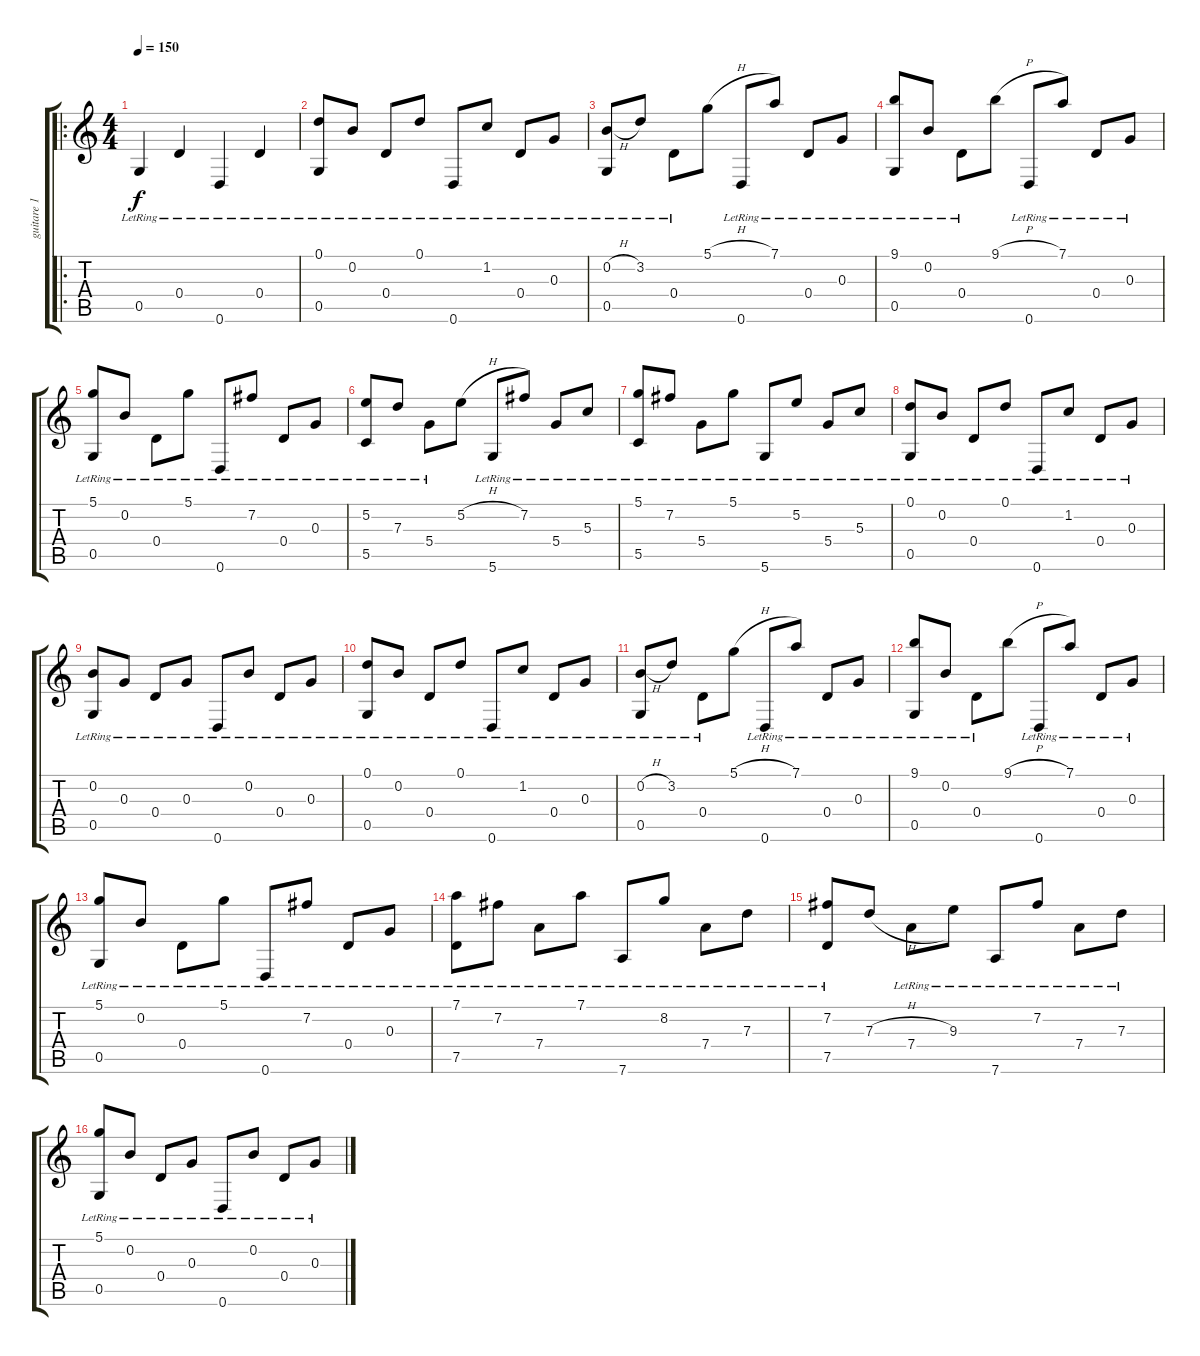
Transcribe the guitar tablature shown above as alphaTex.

\track ("guitare 1" "guitare 1") {instrument acousticguitarsteel}
\staff {score tabs}
\tuning (D4 B3 G3 D3 G2 D2) {hide}
\ro
\ts (4 4)
\tempo 150
\clef g2
\ks c
0.5{lr}.4{dy f instrument acousticguitarsteel} 0.4{lr}.4 0.6{lr}.4 0.4{lr}.4 |
(0.1{lr} 0.5{lr}).8 0.2{lr}.8 0.4{lr}.8 0.1{lr}.8 0.6{lr}.8 1.2{lr}.8 0.4{lr}.8 0.3{lr}.8 |
(0.2{h} 0.5{lr}).8 3.2{lr}.8 0.4{lr}.8 5.1{h}.8 0.6{lr}.8 7.1{lr}.8 0.4{lr}.8 0.3{lr}.8 |
(9.1{lr} 0.5{lr}).8 0.2{lr}.8 0.4{lr}.8 9.1{h}.8 0.6{lr}.8 7.1{lr}.8 0.4{lr}.8 0.3{lr}.8 |
(5.1{lr} 0.5{lr}).8 0.2{lr}.8 0.4{lr}.8 5.1{lr}.8 0.6{lr}.8 7.2{lr}.8 0.4{lr}.8 0.3{lr}.8 |
(5.2{lr} 5.5{lr}).8 7.3{lr}.8 5.4{lr}.8 5.2{h}.8 5.6{lr}.8 7.2{lr}.8 5.4{lr}.8 5.3{lr}.8 |
(5.1{lr} 5.5{lr}).8 7.2{lr}.8 5.4{lr}.8 5.1{lr}.8 5.6{lr}.8 5.2{lr}.8 5.4{lr}.8 5.3{lr}.8 |
(0.1{lr} 0.5{lr}).8 0.2{lr}.8 0.4{lr}.8 0.1{lr}.8 0.6{lr}.8 1.2{lr}.8 0.4{lr}.8 0.3{lr}.8 |
(0.2{lr} 0.5{lr}).8 0.3{lr}.8 0.4{lr}.8 0.3{lr}.8 0.6{lr}.8 0.2{lr}.8 0.4{lr}.8 0.3{lr}.8 |
(0.1{lr} 0.5{lr}).8 0.2{lr}.8 0.4{lr}.8 0.1{lr}.8 0.6{lr}.8 1.2{lr}.8 0.4{lr}.8 0.3{lr}.8 |
(0.2{h} 0.5{lr}).8 3.2{lr}.8 0.4{lr}.8 5.1{h}.8 0.6{lr}.8 7.1{lr}.8 0.4{lr}.8 0.3{lr}.8 |
(9.1{lr} 0.5{lr}).8 0.2{lr}.8 0.4{lr}.8 9.1{h}.8 0.6{lr}.8 7.1{lr}.8 0.4{lr}.8 0.3{lr}.8 |
(5.1{lr} 0.5{lr}).8 0.2{lr}.8 0.4{lr}.8 5.1{lr}.8 0.6{lr}.8 7.2{lr}.8 0.4{lr}.8 0.3{lr}.8 |
(7.1{lr} 7.5{lr}).8 7.2{lr}.8 7.4{lr}.8 7.1{lr}.8 7.6{lr}.8 8.2{lr}.8 7.4{lr}.8 7.3{lr}.8 |
(7.2{lr} 7.5{lr}).8 7.3{h}.8 7.4{lr}.8 9.3{lr}.8 7.6{lr}.8 7.2{lr}.8 7.4{lr}.8 7.3{lr}.8 |
(5.1{lr} 0.5{lr}).8 0.2{lr}.8 0.4{lr}.8 0.3{lr}.8 0.6{lr}.8 0.2{lr}.8 0.4{lr}.8 0.3{lr}.8
